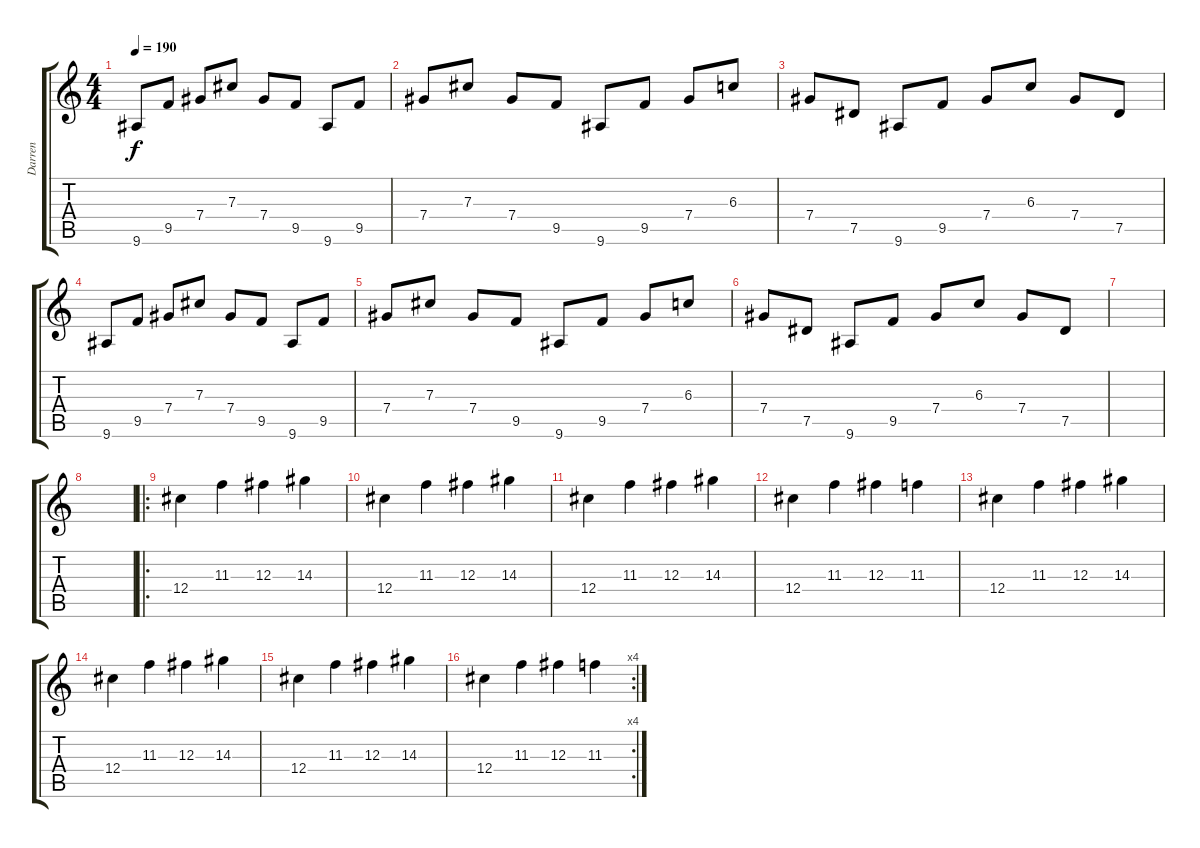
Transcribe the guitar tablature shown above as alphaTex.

\track ("Darren" "Darren") {instrument acousticguitarnylon}
\staff {score tabs}
\tuning (Eb4 Bb3 Gb3 Db3 Ab2 Db2) {hide}
\ts (4 4)
\tempo 190
\clef g2
\ks c
9.6.8{dy f} 9.5.8 7.4.8 7.3.8 7.4.8 9.5.8 9.6.8 9.5.8 |
7.4.8 7.3.8 7.4.8 9.5.8 9.6.8 9.5.8 7.4.8 6.3.8 |
7.4.8 7.5.8 9.6.8 9.5.8 7.4.8 6.3.8 7.4.8 7.5.8 |
9.6.8 9.5.8 7.4.8 7.3.8 7.4.8 9.5.8 9.6.8 9.5.8 |
7.4.8 7.3.8 7.4.8 9.5.8 9.6.8 9.5.8 7.4.8 6.3.8 |
7.4.8 7.5.8 9.6.8 9.5.8 7.4.8 6.3.8 7.4.8 7.5.8 |
|
|
\ro
12.4.4 11.3.4 12.3.4 14.3.4 |
12.4.4 11.3.4 12.3.4 14.3.4 |
12.4.4 11.3.4 12.3.4 14.3.4 |
12.4.4 11.3.4 12.3.4 11.3.4 |
12.4.4 11.3.4 12.3.4 14.3.4 |
12.4.4 11.3.4 12.3.4 14.3.4 |
12.4.4 11.3.4 12.3.4 14.3.4 |
\rc 4
12.4.4 11.3.4 12.3.4 11.3.4
